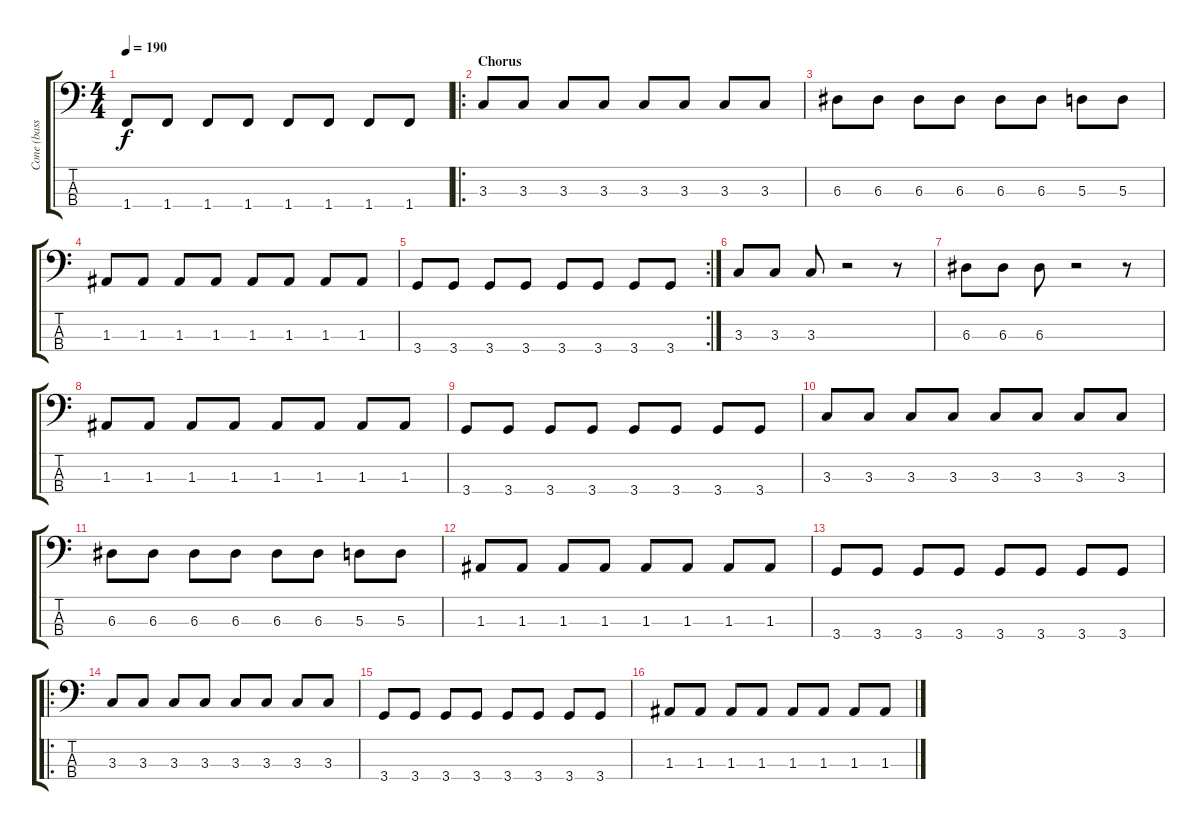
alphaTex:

\track ("Cone (bass)" "Cone (bass") {instrument electricbasspick}
\staff {score tabs}
\tuning (G2 D2 A1 E1) {hide}
\ts (4 4)
\tempo 190
\clef f4
\ks c
1.4.8{dy f} 1.4.8 1.4.8 1.4.8 1.4.8 1.4.8 1.4.8 1.4.8 |
\ro
\section ("" "Chorus")
3.3.8 3.3.8 3.3.8 3.3.8 3.3.8 3.3.8 3.3.8 3.3.8 |
6.3.8 6.3.8 6.3.8 6.3.8 6.3.8 6.3.8 5.3.8 5.3.8 |
1.3.8 1.3.8 1.3.8 1.3.8 1.3.8 1.3.8 1.3.8 1.3.8 |
\rc 2
3.4.8 3.4.8 3.4.8 3.4.8 3.4.8 3.4.8 3.4.8 3.4.8 |
3.3.8 3.3.8 3.3.8 r.2 r.8 |
6.3.8 6.3.8 6.3.8 r.2 r.8 |
1.3.8 1.3.8 1.3.8 1.3.8 1.3.8 1.3.8 1.3.8 1.3.8 |
3.4.8 3.4.8 3.4.8 3.4.8 3.4.8 3.4.8 3.4.8 3.4.8 |
3.3.8 3.3.8 3.3.8 3.3.8 3.3.8 3.3.8 3.3.8 3.3.8 |
6.3.8 6.3.8 6.3.8 6.3.8 6.3.8 6.3.8 5.3.8 5.3.8 |
1.3.8 1.3.8 1.3.8 1.3.8 1.3.8 1.3.8 1.3.8 1.3.8 |
3.4.8 3.4.8 3.4.8 3.4.8 3.4.8 3.4.8 3.4.8 3.4.8 |
\ro
3.3.8 3.3.8 3.3.8 3.3.8 3.3.8 3.3.8 3.3.8 3.3.8 |
3.4.8 3.4.8 3.4.8 3.4.8 3.4.8 3.4.8 3.4.8 3.4.8 |
1.3.8 1.3.8 1.3.8 1.3.8 1.3.8 1.3.8 1.3.8 1.3.8
